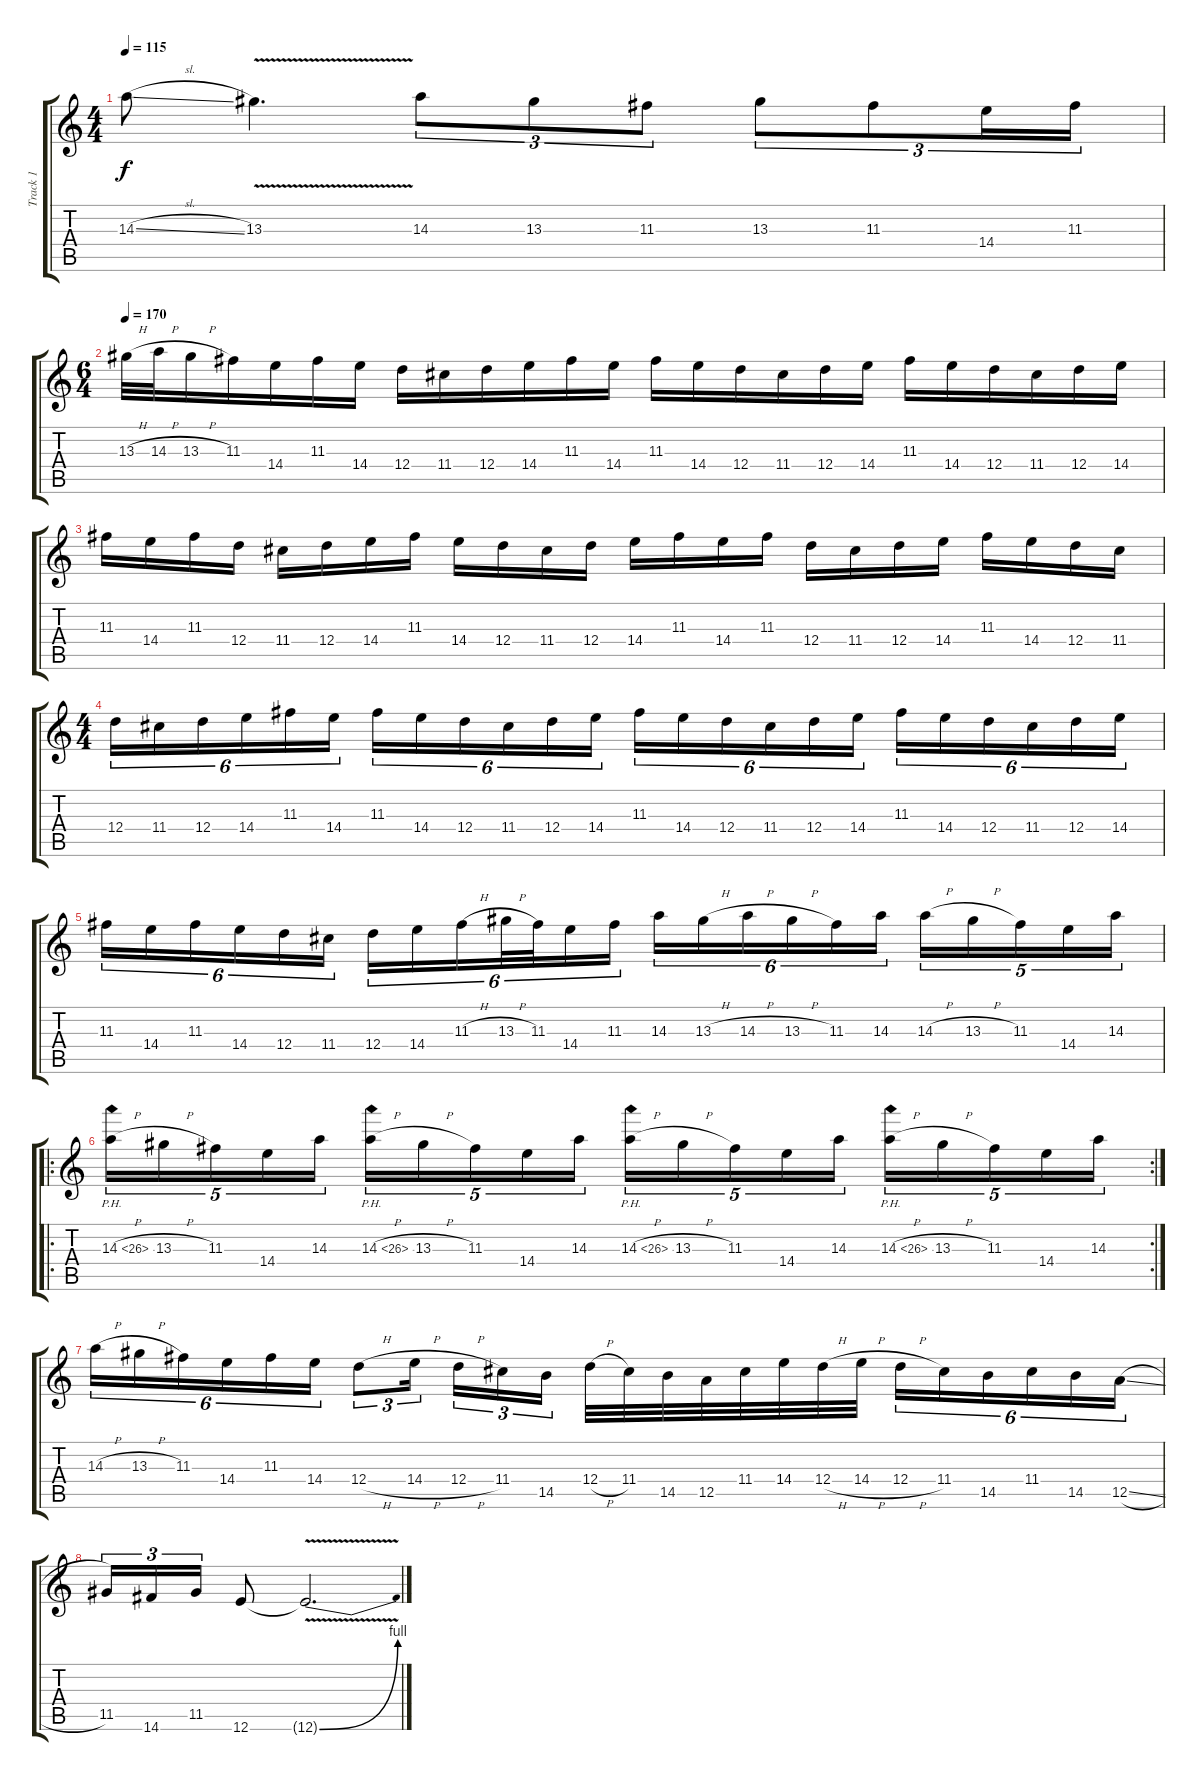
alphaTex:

\track ("Track 1" "Track 1") {instrument overdrivenguitar}
\staff {score tabs}
\tuning (E4 B3 G3 D3 A2 E2) {hide}
\ts (4 4)
\tempo 115
\clef g2
\ks c
14.3{sl}.8{dy f} 13.3{v}.4{d} 14.3.8{tu (3 2)} 13.3.8{tu (3 2)} 11.3.8{tu (3 2)} 13.3.8{tu (3 2)} 11.3.8{tu (3 2)} 14.4.16{tu (3 2)} 11.3.16{tu (3 2)} |
\ts (6 4)
\tempo 170
13.3{h}.32 14.3{h}.32 13.3{h}.16 11.3.16 14.4.16{beam merge} 11.3.16 14.4.16{beam split} 12.4.16 11.4.16{beam merge} 12.4.16 14.4.16 11.3.16 14.4.16 11.3.16 14.4.16 12.4.16 11.4.16{beam merge} 12.4.16 14.4.16{beam split} 11.3.16 14.4.16{beam merge} 12.4.16 11.4.16 12.4.16 14.4.16 |
11.3.16 14.4.16 11.3.16 12.4.16 11.4.16 12.4.16 14.4.16 11.3.16 14.4.16 12.4.16 11.4.16 12.4.16 14.4.16 11.3.16 14.4.16 11.3.16 12.4.16 11.4.16 12.4.16 14.4.16 11.3.16 14.4.16 12.4.16 11.4.16 |
\ts (4 4)
12.4.16{tu (6 4)} 11.4.16{tu (6 4)} 12.4.16{tu (6 4)} 14.4.16{tu (6 4)} 11.3.16{tu (6 4)} 14.4.16{tu (6 4)} 11.3.16{tu (6 4)} 14.4.16{tu (6 4)} 12.4.16{tu (6 4)} 11.4.16{tu (6 4)} 12.4.16{tu (6 4)} 14.4.16{tu (6 4)} 11.3.16{tu (6 4)} 14.4.16{tu (6 4)} 12.4.16{tu (6 4)} 11.4.16{tu (6 4)} 12.4.16{tu (6 4)} 14.4.16{tu (6 4)} 11.3.16{tu (6 4)} 14.4.16{tu (6 4)} 12.4.16{tu (6 4)} 11.4.16{tu (6 4)} 12.4.16{tu (6 4)} 14.4.16{tu (6 4)} |
11.3.16{tu (6 4)} 14.4.16{tu (6 4)} 11.3.16{tu (6 4)} 14.4.16{tu (6 4)} 12.4.16{tu (6 4)} 11.4.16{tu (6 4)} 12.4.16{tu (6 4)} 14.4.16{tu (6 4)} 11.3{h}.16{tu (6 4)} 13.3{h}.32{tu (6 4)} 11.3.32{tu (6 4)} 14.4.16{tu (6 4)} 11.3.16{tu (6 4)} 14.3.16{tu (6 4)} 13.3{h}.16{tu (6 4)} 14.3{h}.16{tu (6 4)} 13.3{h}.16{tu (6 4)} 11.3.16{tu (6 4)} 14.3.16{tu (6 4)} 14.3{h}.16{tu (5 4)} 13.3{h}.16{tu (5 4)} 11.3.16{tu (5 4)} 14.4.16{tu (5 4)} 14.3.16{tu (5 4)} |
\ro
\rc 2
14.3{ph 12 h}.16{tu (5 4)} 13.3{h}.16{tu (5 4)} 11.3.16{tu (5 4)} 14.4.16{tu (5 4)} 14.3.16{tu (5 4)} 14.3{ph 12 h}.16{tu (5 4)} 13.3{h}.16{tu (5 4)} 11.3.16{tu (5 4)} 14.4.16{tu (5 4)} 14.3.16{tu (5 4)} 14.3{ph 12 h}.16{tu (5 4)} 13.3{h}.16{tu (5 4)} 11.3.16{tu (5 4)} 14.4.16{tu (5 4)} 14.3.16{tu (5 4)} 14.3{ph 12 h}.16{tu (5 4)} 13.3{h}.16{tu (5 4)} 11.3.16{tu (5 4)} 14.4.16{tu (5 4)} 14.3.16{tu (5 4)} |
14.3{h}.16{tu (6 4)} 13.3{h}.16{tu (6 4)} 11.3.16{tu (6 4)} 14.4.16{tu (6 4)} 11.3.16{tu (6 4)} 14.4.16{tu (6 4)} 12.4{h}.8{tu (3 2)} 14.4{h}.16{tu (3 2) beam splitsecondary} 12.4{h}.16{tu (3 2)} 11.4.16{tu (3 2)} 14.5.16{tu (3 2)} 12.4{h}.32 11.4.32 14.5.32 12.5.32 11.4.32 14.4.32 12.4{h}.32 14.4{h}.32 12.4{h}.16{tu (6 4)} 11.4.16{tu (6 4)} 14.5.16{tu (6 4)} 11.4.16{tu (6 4)} 14.5.16{tu (6 4)} 12.5{sl}.16{tu (6 4)} |
11.5.16{tu (3 2)} 14.6.16{tu (3 2)} 11.5.16{tu (3 2)} 12.6.8 12.6{be (bend 0 0 60 4) v t}.2{d}
